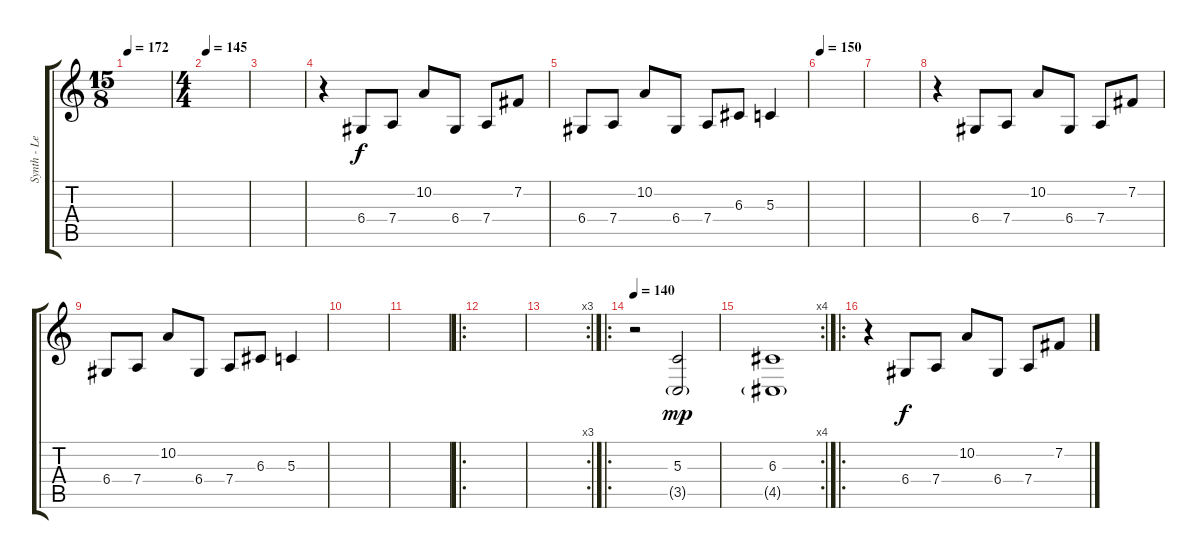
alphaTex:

\track ("Synth - Lead Doubled" "Synth - Le") {instrument fx5brightness}
\staff {score tabs}
\tuning (E4 B3 G3 D3 A2 E2) {hide}
\ts (15 8)
\tempo 172
\clef g2
\ks c
|
\ts (4 4)
\tempo 145
|
|
r.4 6.4.8 7.4.8 10.2.8 6.4.8 7.4.8 7.2.8 |
6.4.8 7.4.8 10.2.8 6.4.8 7.4.8 6.3.8 5.3.4 |
\tempo 150
|
|
r.4 6.4.8 7.4.8 10.2.8 6.4.8 7.4.8 7.2.8 |
6.4.8 7.4.8 10.2.8 6.4.8 7.4.8 6.3.8 5.3.4 |
|
|
\ro
|
\rc 3
|
\ro
\tempo 140
r.2 (5.3 3.5{g}).2{dy mp} |
\rc 4
(6.3 4.5{g}).1 |
\ro
r.4 6.4.8{dy f} 7.4.8 10.2.8 6.4.8 7.4.8 7.2.8
